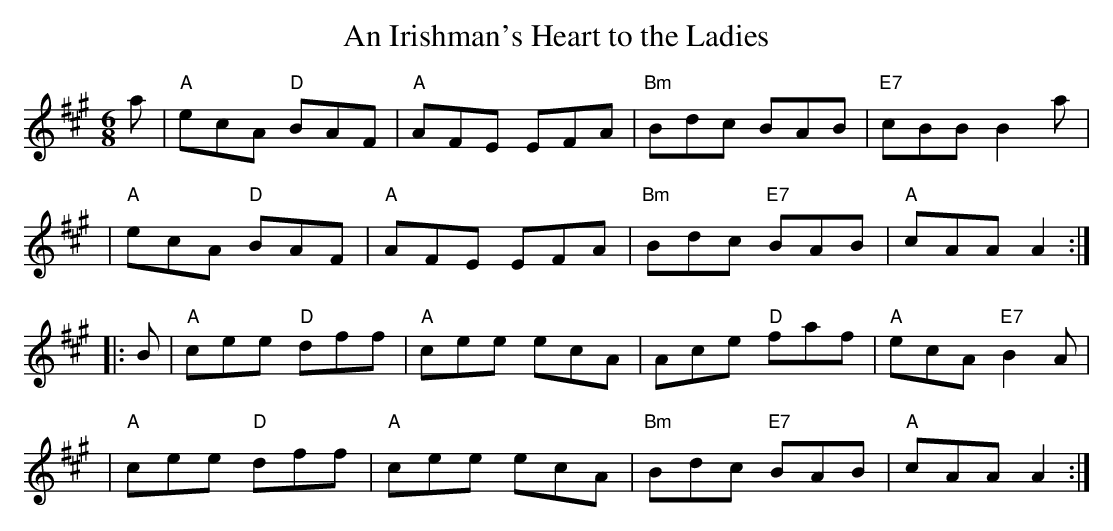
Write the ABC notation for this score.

X:1
T: An Irishman's Heart to the Ladies
M: 6/8
L: 1/8
K: A
a \
| "A"ecA "D"BAF | "A"AFE EFA | "Bm"Bdc BAB | "E7"cBB B2a |
| "A"ecA "D"BAF | "A"AFE EFA | "Bm"Bdc "E7"BAB | "A"cAA A2 :|
|: B \
| "A"cee "D"dff | "A"cee ecA | Ace "D"faf | "A"ecA "E7"B2A |
| "A"cee "D"dff | "A"cee ecA | "Bm"Bdc "E7"BAB | "A"cAA A2 :|
